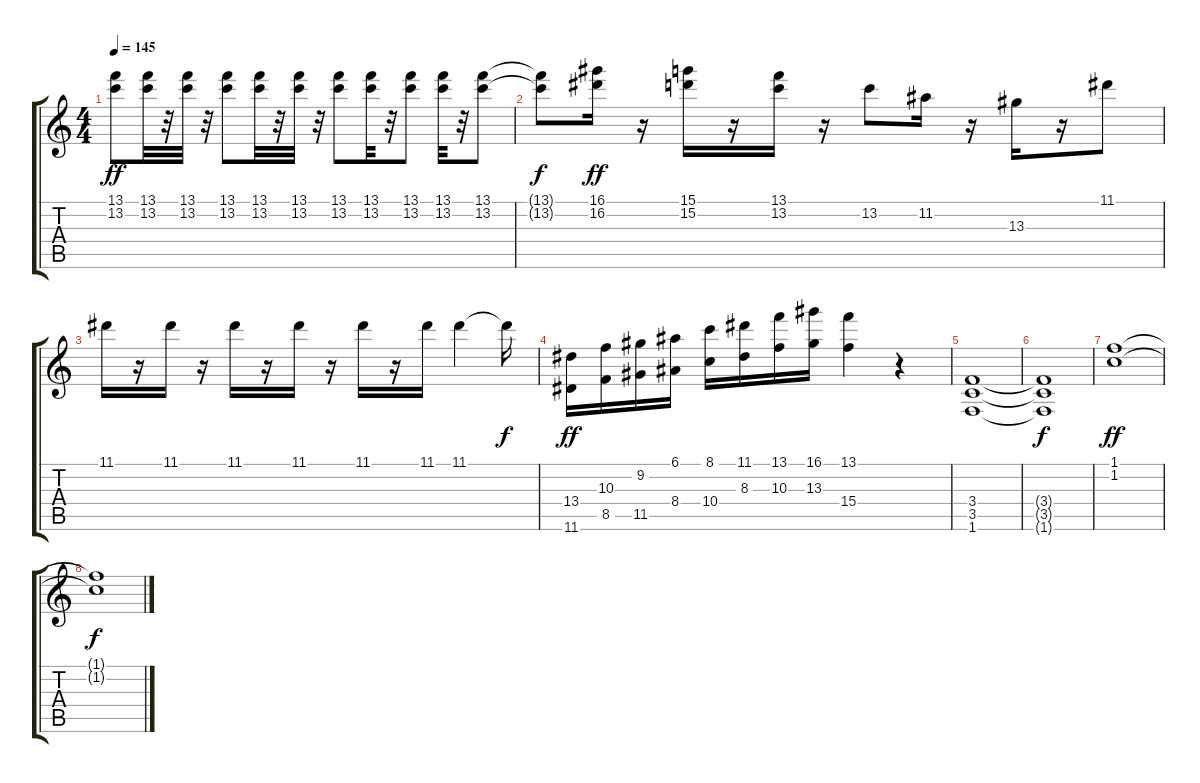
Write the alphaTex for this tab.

\track "" {instrument distortionguitar}
\staff {score tabs}
\tuning (E4 B3 G3 D3 A2 E2) {hide}
\ts (4 4)
\tempo 145
\clef g2
\ks c
(13.1 13.2).8{dy ff} (13.1 13.2).32 r.32 (13.1 13.2).32 r.32 (13.1 13.2).8 (13.1 13.2).32 r.32 (13.1 13.2).32 r.32 (13.1 13.2).8 (13.1 13.2).32 r.32 (13.1 13.2).8 (13.1 13.2).32 r.32 (13.1 13.2).8 |
(13.1{t} 13.2{t}).8{dy f} (16.1 16.2).16{dy ff} r.16 (15.1 15.2).16 r.16 (13.1 13.2).16 r.16 13.2.8 11.2.16 r.16 13.3.16 r.16 11.1.8 |
11.1.16 r.16 11.1.16 r.16 11.1.16 r.16 11.1.16 r.16 11.1.16 r.16 11.1.16 11.1.4 11.1{t}.16{dy f} |
(13.4 11.6).16{dy ff} (10.3 8.5).16 (9.2 11.5).16 (6.1 8.4).16 (8.1 10.4).16 (11.1 8.3).16 (13.1 10.3).16 (16.1 13.3).16 (13.1 15.4).4 r.4 |
(3.4 3.5 1.6).1 |
(3.4{t} 3.5{t} 1.6{t}).1{dy f} |
(1.1 1.2).1{dy ff} |
(1.1{t} 1.2{t}).1{dy f}
